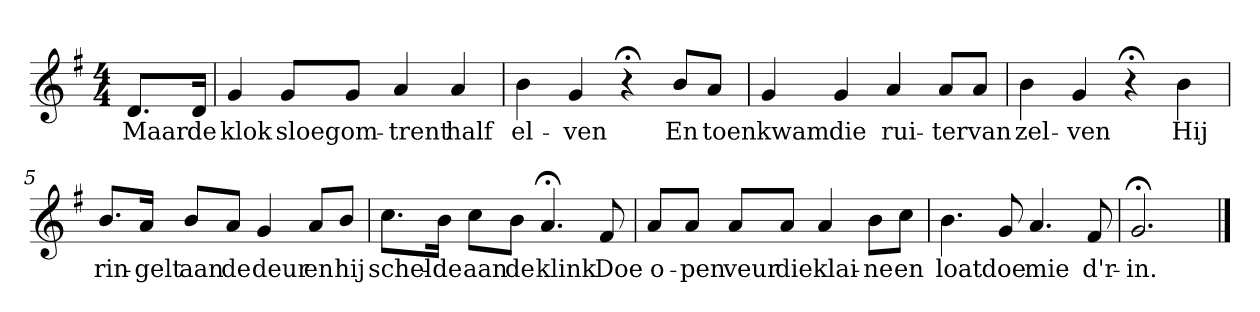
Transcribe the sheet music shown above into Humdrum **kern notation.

**kern	**text
*part1	*part1
*staff1	*staff1
*k[f#]	*
*G:	*
*M4/4	*
*MM120	*
=	=
8.dL	Maar
16dJk	de
=1	=1
4g	klok
8gL	sloeg
8gJ	om-
4a	-trent
4a	half
=2	=2
4b	el-
4g	-ven
4r;<	.
8bL	En
8aJ	toen
=3	=3
4g	kwam
4g	die
4a	rui-
8aL	-ter
8aJ	van
=4	=4
4b	zel-
4g	-ven
4r;<	.
4b	Hij
=5	=5
8.bL	rin-
16aJk	-gelt
8bL	aan
8aJ	de
4g	deur
8aL	en
8bJ	hij
=6	=6
8.ccL	schel-
16bJk	-de
8ccL	aan
8bJ	de
4.a;<	klink
8f#	Doe
=7	=7
8aL	o-
8aJ	-pen
8aL	veur
8aJ	die
4a	klai-
8bL	-ne
8ccJ	en
=8	=8
4.b	loat
8g	doe
4.a	mie
8f#	d'r-
=9	=9
2.g;<	-in.
==	==
*-	*-
